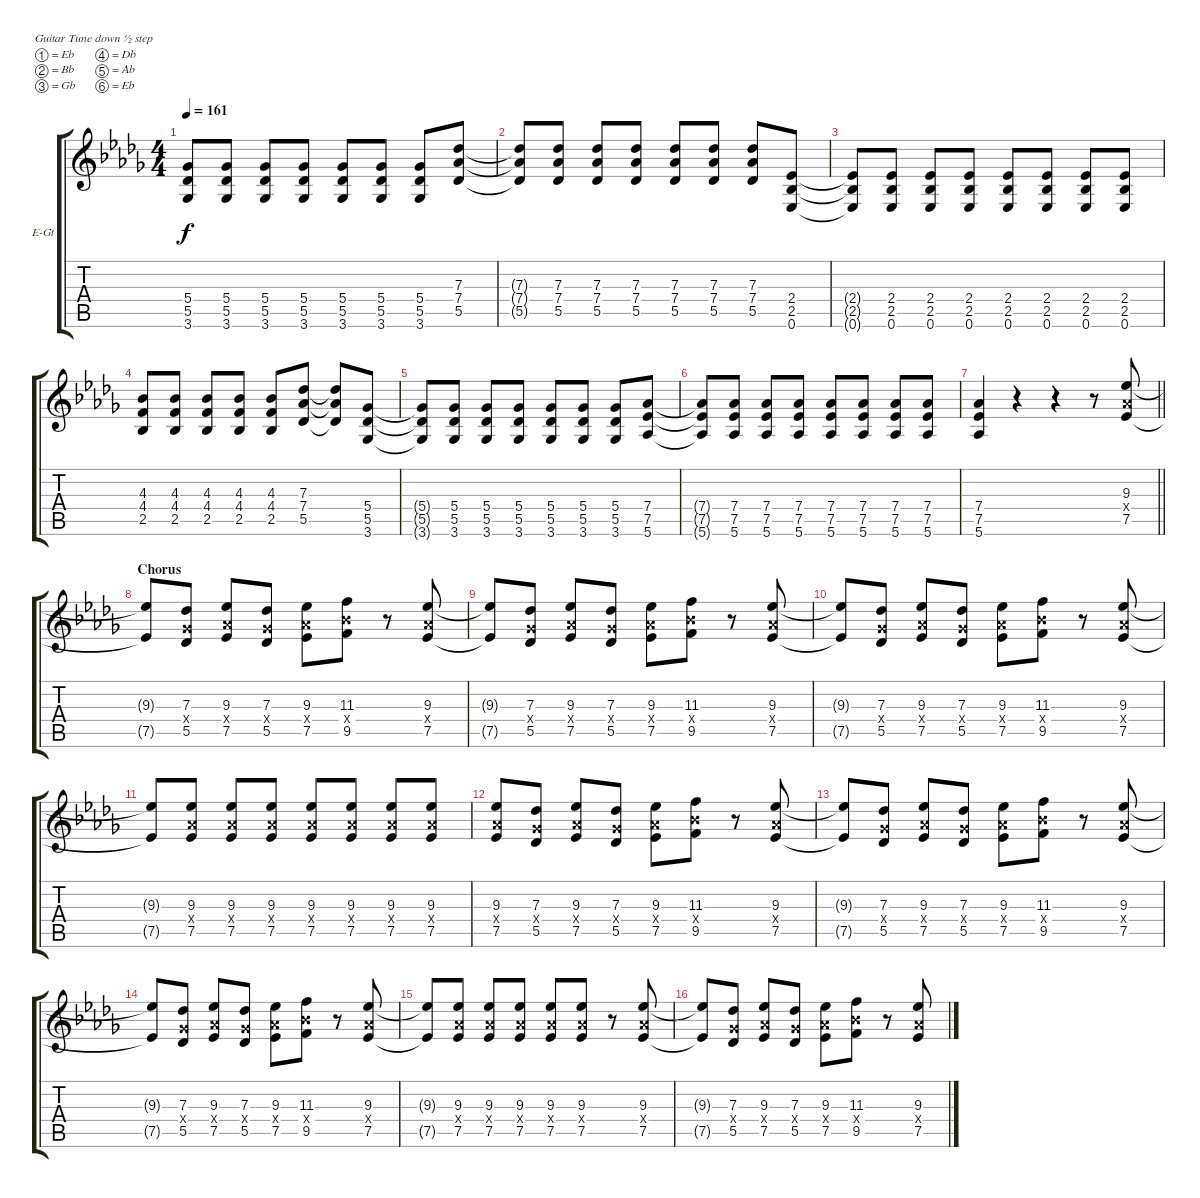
\bracketExtendMode groupsimilarinstruments
\firstSystemTrackNameOrientation horizontal
\otherSystemsTrackNameOrientation horizontal
\track ("Lead Gutar" "E-Gt") {instrument distortionguitar}
\staff {score tabs}
\tuning (Eb4 Bb3 Gb3 Db3 Ab2 Eb2)
\ts (4 4)
\tempo 161
\clef g2
\ks db
(5.4{t} 5.5{t} 3.6{t}).8{dy f} (5.4 5.5 3.6).8 (5.4 5.5 3.6).8 (5.4 5.5 3.6).8 (5.4 5.5 3.6).8 (5.4 5.5 3.6).8 (5.4 5.5 3.6).8 (7.3 7.4 5.5).8 |
(7.3{t} 7.4{t} 5.5{t}).8 (7.3 7.4 5.5).8 (7.3 7.4 5.5).8 (7.3 7.4 5.5).8 (7.3 7.4 5.5).8 (7.3 7.4 5.5).8 (7.3 7.4 5.5).8 (2.4 2.5 0.6).8 |
(2.4{t} 2.5{t} 0.6{t}).8 (2.4 2.5 0.6).8 (2.4 2.5 0.6).8 (2.4 2.5 0.6).8 (2.4 2.5 0.6).8 (2.4 2.5 0.6).8 (2.4 2.5 0.6).8 (2.4 2.5 0.6).8 |
(4.3 4.4 2.5).8 (4.3 4.4 2.5).8 (4.3 4.4 2.5).8 (4.3 4.4 2.5).8 (4.3 4.4 2.5).8 (7.3 7.4 5.5).8 (7.4{t} 5.5{t} 7.3{t}).8 (5.4 5.5 3.6).8 |
(5.4{t} 5.5{t} 3.6{t}).8 (5.4 5.5 3.6).8 (5.4 5.5 3.6).8 (5.4 5.5 3.6).8 (5.4 5.5 3.6).8 (5.4 5.5 3.6).8 (5.4 5.5 3.6).8 (7.4 7.5 5.6).8 |
(7.4{t} 7.5{t} 5.6{t}).8 (7.4 7.5 5.6).8 (7.4 7.5 5.6).8 (7.4 7.5 5.6).8 (7.4 7.5 5.6).8 (7.4 7.5 5.6).8 (7.4 7.5 5.6).8 (7.4 7.5 5.6).8 |
\barLineRight lightlight
(7.4 7.5 5.6).4 r.4 r.4 r.8 (9.3 7.4{x} 7.5).8 |
\section ("" "Chorus")
(9.3{t} 7.5{t}).8 (7.3 5.4{x} 5.5).8 (9.3 7.4{x} 7.5).8 (7.3 5.4{x} 5.5).8 (9.3 7.4{x} 7.5).8 (11.3 9.4{x} 9.5).8 r.8 (9.3 7.4{x} 7.5).8 |
(9.3{t} 7.5{t}).8 (7.3 5.4{x} 5.5).8 (9.3 7.4{x} 7.5).8 (7.3 5.4{x} 5.5).8 (9.3 7.4{x} 7.5).8 (11.3 9.4{x} 9.5).8 r.8 (9.3 7.4{x} 7.5).8 |
(9.3{t} 7.5{t}).8 (7.3 5.4{x} 5.5).8 (9.3 7.4{x} 7.5).8 (7.3 5.4{x} 5.5).8 (9.3 7.4{x} 7.5).8 (11.3 9.4{x} 9.5).8 r.8 (9.3 7.4{x} 7.5).8 |
(9.3{t} 7.5{t}).8 (9.3 7.4{x} 7.5).8 (9.3 7.4{x} 7.5).8 (9.3 7.4{x} 7.5).8 (9.3 7.4{x} 7.5).8 (9.3 7.4{x} 7.5).8 (9.3 7.4{x} 7.5).8 (9.3 7.4{x} 7.5).8 |
(9.3 7.4{x} 7.5).8 (7.3 5.4{x} 5.5).8 (9.3 7.4{x} 7.5).8 (7.3 5.4{x} 5.5).8 (9.3 7.4{x} 7.5).8 (11.3 9.4{x} 9.5).8 r.8 (9.3 7.4{x} 7.5).8 |
(9.3{t} 7.5{t}).8 (7.3 5.4{x} 5.5).8 (9.3 7.4{x} 7.5).8 (7.3 5.4{x} 5.5).8 (9.3 7.4{x} 7.5).8 (11.3 9.4{x} 9.5).8 r.8 (9.3 7.4{x} 7.5).8 |
(9.3{t} 7.5{t}).8 (7.3 5.4{x} 5.5).8 (9.3 7.4{x} 7.5).8 (7.3 5.4{x} 5.5).8 (9.3 7.4{x} 7.5).8 (11.3 9.4{x} 9.5).8 r.8 (9.3 7.4{x} 7.5).8 |
(9.3{t} 7.5{t}).8 (9.3 7.4{x} 7.5).8 (9.3 7.4{x} 7.5).8 (9.3 7.4{x} 7.5).8 (9.3 7.4{x} 7.5).8 (9.3 7.4{x} 7.5).8 r.8 (9.3 7.4{x} 7.5).8 |
(9.3{t} 7.5{t}).8 (7.3 5.4{x} 5.5).8 (9.3 7.4{x} 7.5).8 (7.3 5.4{x} 5.5).8 (9.3 7.4{x} 7.5).8 (11.3 9.4{x} 9.5).8 r.8 (9.3 7.4{x} 7.5).8
